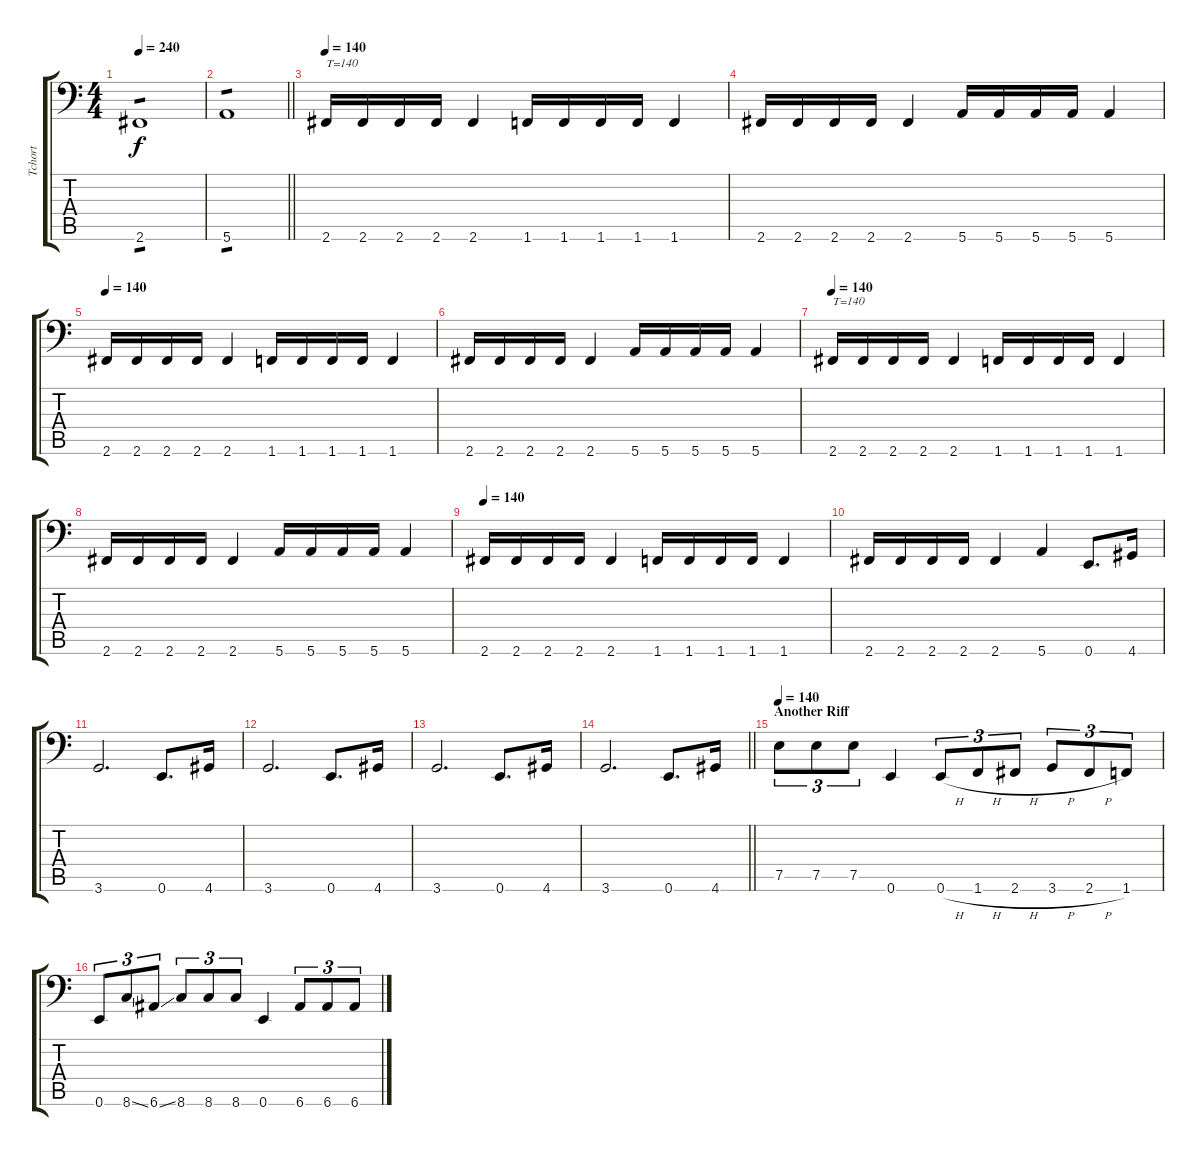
\track ("Tchort" "Tchort") {instrument electricbasspick}
\staff {score tabs}
\tuning (E3 B2 G2 D2 A1 E1) {hide}
\ts (4 4)
\tempo 240
\clef f4
\ks c
2.6.1{tp 1 dy f} |
\barLineRight lightlight
5.6.1{tp 1} |
\section ("" "")
\tempo 140
2.6.16{txt "T=140"} 2.6.16 2.6.16 2.6.16 2.6.4 1.6.16 1.6.16 1.6.16 1.6.16 1.6.4 |
2.6.16 2.6.16 2.6.16 2.6.16 2.6.4 5.6.16 5.6.16 5.6.16 5.6.16 5.6.4 |
\tempo 140
2.6.16 2.6.16 2.6.16 2.6.16 2.6.4 1.6.16 1.6.16 1.6.16 1.6.16 1.6.4 |
2.6.16 2.6.16 2.6.16 2.6.16 2.6.4 5.6.16 5.6.16 5.6.16 5.6.16 5.6.4 |
\tempo 140
2.6.16{txt "T=140"} 2.6.16 2.6.16 2.6.16 2.6.4 1.6.16 1.6.16 1.6.16 1.6.16 1.6.4 |
2.6.16 2.6.16 2.6.16 2.6.16 2.6.4 5.6.16 5.6.16 5.6.16 5.6.16 5.6.4 |
\tempo 140
2.6.16 2.6.16 2.6.16 2.6.16 2.6.4 1.6.16 1.6.16 1.6.16 1.6.16 1.6.4 |
2.6.16 2.6.16 2.6.16 2.6.16 2.6.4 5.6.4 0.6.8{d} 4.6.16 |
3.6.2{d} 0.6.8{d} 4.6.16 |
3.6.2{d} 0.6.8{d} 4.6.16 |
3.6.2{d} 0.6.8{d} 4.6.16 |
\barLineRight lightlight
3.6.2{d} 0.6.8{d} 4.6.16 |
\section ("" "Another Riff")
\tempo 140
7.5.8{tu (3 2)} 7.5.8{tu (3 2)} 7.5.8{tu (3 2)} 0.6.4 0.6{h}.8{tu (3 2)} 1.6{h}.8{tu (3 2)} 2.6{h}.8{tu (3 2)} 3.6{h}.8{tu (3 2)} 2.6{h}.8{tu (3 2)} 1.6.8{tu (3 2)} |
0.6.8{tu (3 2)} 8.6{ss}.8{tu (3 2)} 6.6{ss}.8{tu (3 2)} 8.6.8{tu (3 2)} 8.6.8{tu (3 2)} 8.6.8{tu (3 2)} 0.6.4 6.6.8{tu (3 2)} 6.6.8{tu (3 2)} 6.6.8{tu (3 2)}
